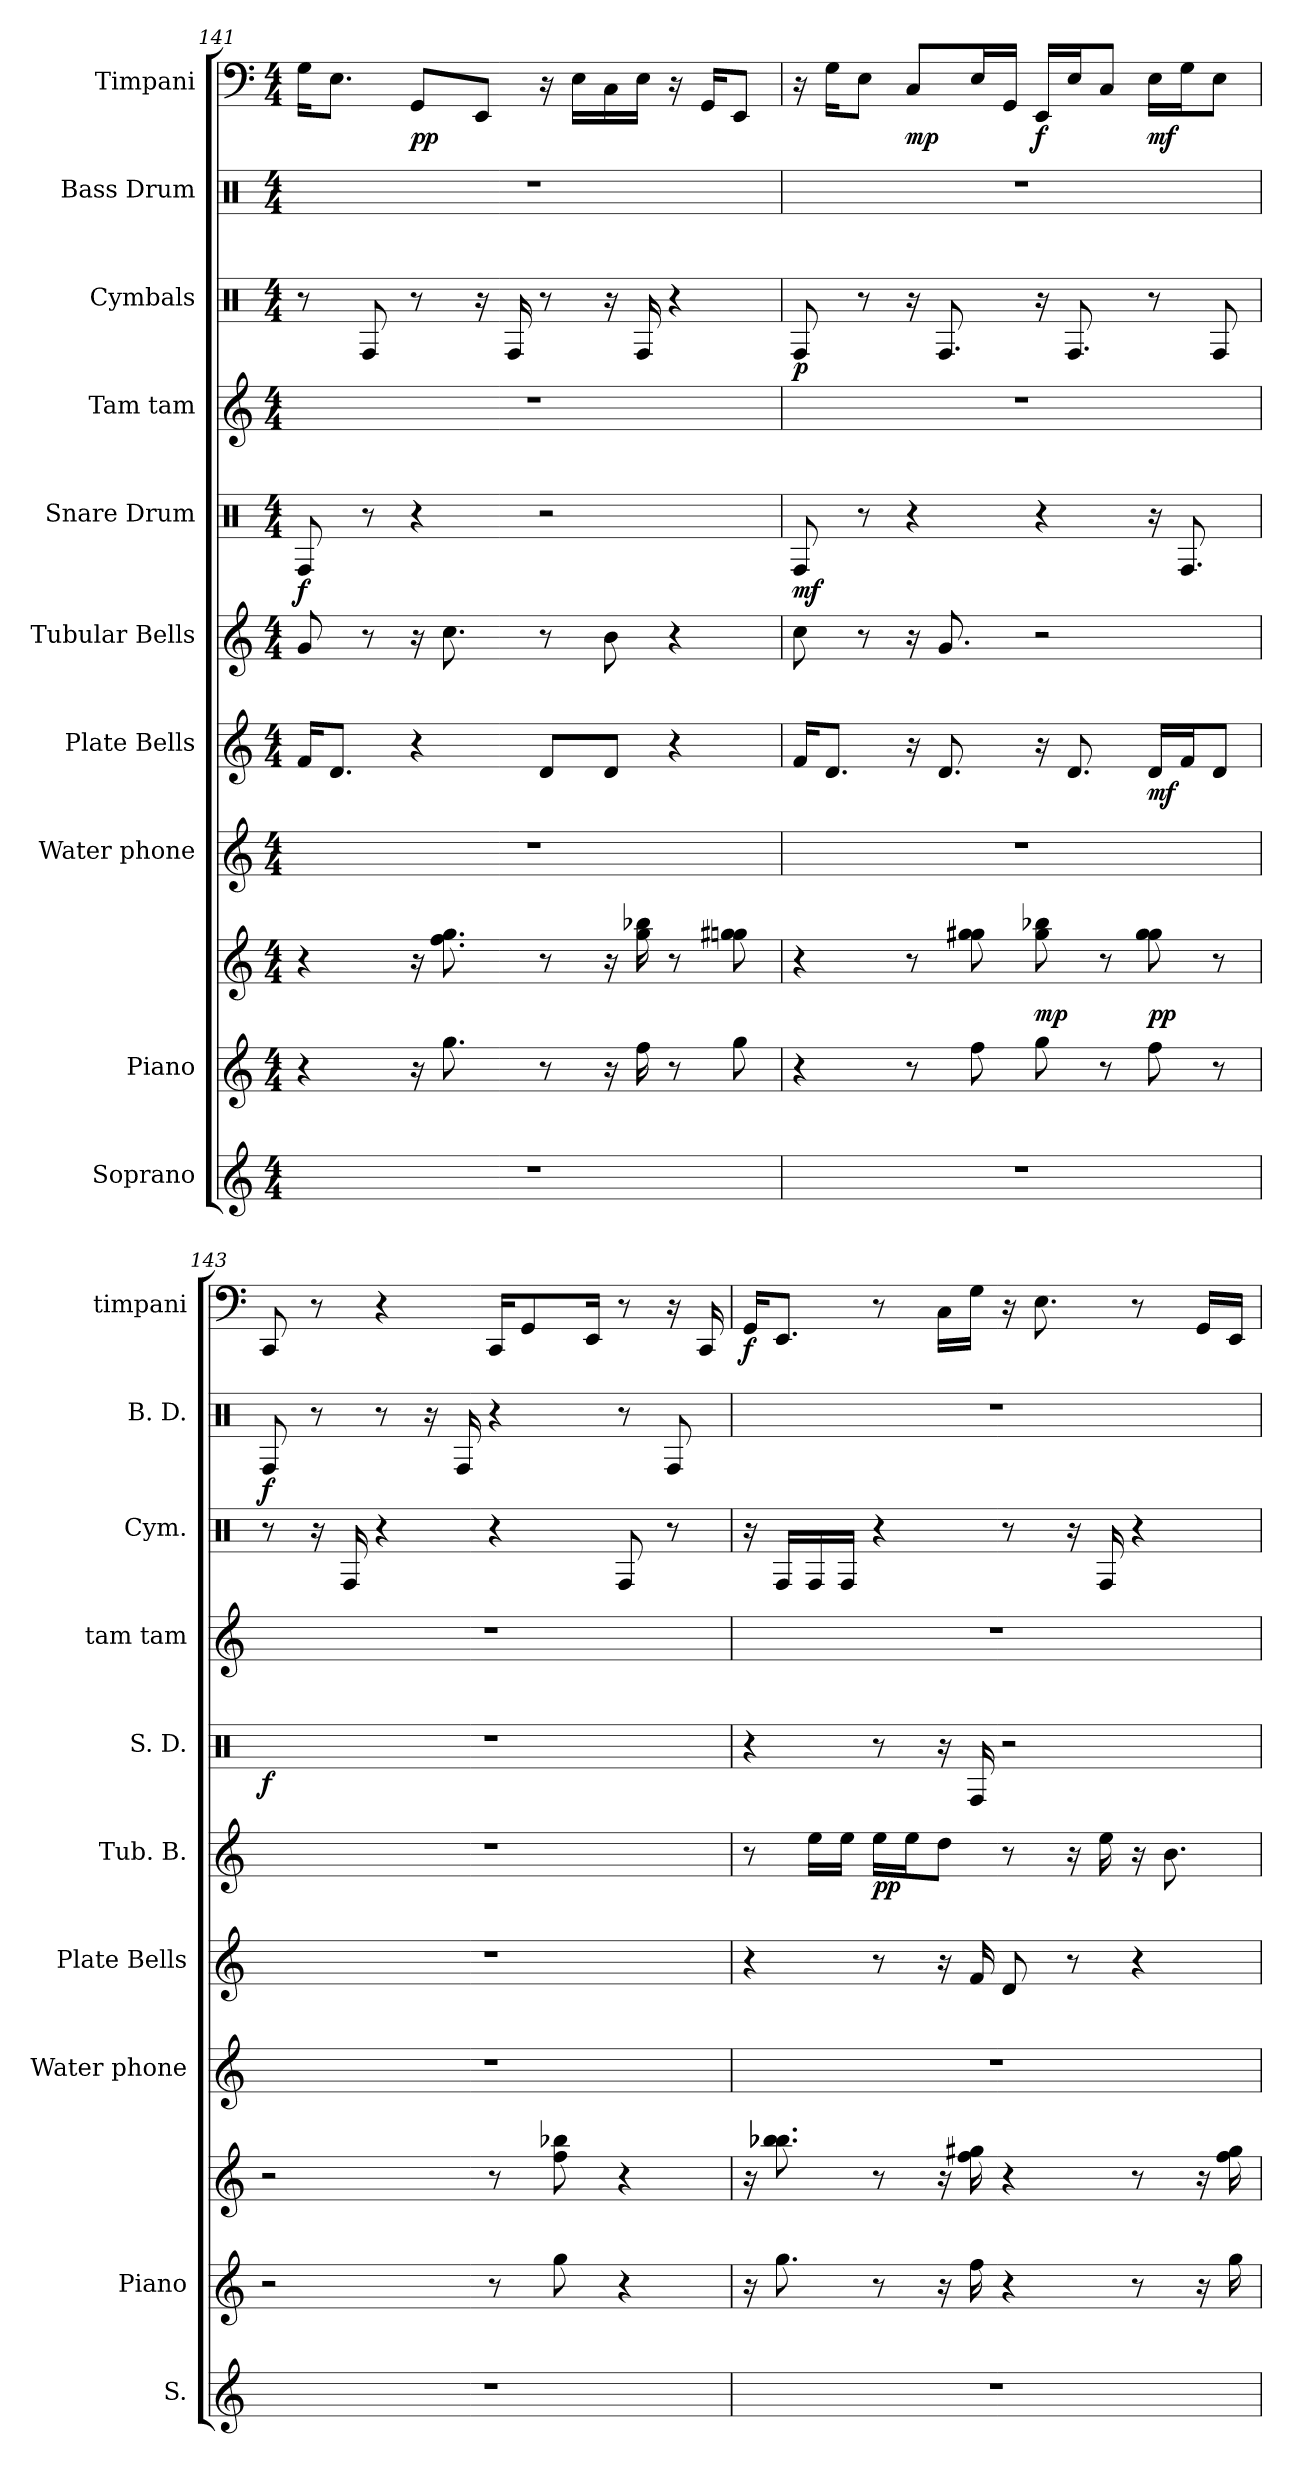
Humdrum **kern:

**kern	**kern	**kern	**dynam	**kern	**kern	**dynam	**kern	**dynam	**kern	**dynam	**kern	**kern	**dynam	**kern	**dynam	**kern	**dynam
*part10	*part9	*part9	*part9	*part8	*part7	*part7	*part6	*part6	*part5	*part5	*part4	*part3	*part3	*part2	*part2	*part1	*part1
*staff11	*staff10	*staff9	*staff9/10	*staff8	*staff7	*staff7	*staff6	*staff6	*staff5	*staff5	*staff4	*staff3	*staff3	*staff2	*staff2	*staff1	*staff1
*I"Soprano	*I"Piano	*	*	*I"Water phone	*I"Plate Bells	*	*I"Tubular Bells	*	*I"Snare Drum	*	*I"Tam tam	*I"Cymbals	*	*I"Bass Drum	*	*I"Timpani	*
*I'S.	*I'Piano	*	*	*I'Water phone	*I'Plate Bells	*	*I'Tub. B.	*	*I'S. D.	*	*I'tam tam	*I'Cym.	*	*I'B. D.	*	*I'timpani	*
*clefG2	*clefG2	*clefG2	*	*clefG2	*clefG2	*	*clefG2	*	*clefX	*	*clefG2	*clefX	*	*clefX	*	*clefF4	*
*k[]	*k[]	*k[]	*	*k[]	*k[]	*	*k[]	*	*k[]	*	*k[]	*k[]	*	*k[]	*	*k[]	*
*C:	*C:	*C:	*	*C:	*C:	*	*C:	*	*C:	*	*C:	*C:	*	*C:	*	*C:	*
*M4/4	*M4/4	*M4/4	*	*M4/4	*M4/4	*	*M4/4	*	*M4/4	*	*M4/4	*M4/4	*	*M4/4	*	*M4/4	*
=141	=141	=141	=141	=141	=141	=141	=141	=141	=141	=141	=141	=141	=141	=141	=141	=141	=141
1r	4r	4r	.	1r	16fi/KL	.	8gi/	.	8RFi/	f	1r	8r	.	1r	.	16Gi\KL	.
.	.	.	.	.	8.di/J	.	.	.	.	.	.	.	.	.	.	8.Ei\J	.
.	.	.	.	.	.	.	8r	.	8r	.	.	8RFi/	.	.	.	.	.
.	16r	16r	.	.	4r	.	16r	.	4r	.	.	8r	.	.	.	8GGi/L	pp
.	8.ggi\	8.ffi\ 8.ggi	.	.	.	.	8.cci\	.	.	.	.	.	.	.	.	.	.
.	.	.	.	.	.	.	.	.	.	.	.	16r	.	.	.	8EEi/J	.
.	.	.	.	.	.	.	.	.	.	.	.	16RFi/	.	.	.	.	.
.	8r	8r	.	.	8di/L	.	8r	.	2r	.	.	8r	.	.	.	16r	.
.	.	.	.	.	.	.	.	.	.	.	.	.	.	.	.	16Ei\LL	.
.	16r	16r	.	.	8di/J	.	8bi\	.	.	.	.	16r	.	.	.	16Ci\	.
.	16ffi\	16ggi\ 16bb-Xi	.	.	.	.	.	.	.	.	.	16RFi/	.	.	.	16Ei\JJ	.
.	8r	8r	.	.	4r	.	4r	.	.	.	.	4r	.	.	.	16r	.
.	.	.	.	.	.	.	.	.	.	.	.	.	.	.	.	16GGi/KL	.
.	8ggi\	8ggni\ 8gg#Xi	.	.	.	.	.	.	.	.	.	.	.	.	.	8EEi/J	.
=142	=142	=142	=142	=142	=142	=142	=142	=142	=142	=142	=142	=142	=142	=142	=142	=142	=142
1r	4r	4r	.	1r	16fi/KL	.	8cci\	.	8RFi/	mf	1r	8RFi/	p	1r	.	16r	.
.	.	.	.	.	8.di/J	.	.	.	.	.	.	.	.	.	.	16Gi\KL	.
.	.	.	.	.	.	.	8r	.	8r	.	.	8r	.	.	.	8Ei\J	.
.	8r	8r	.	.	16r	.	16r	.	4r	.	.	16r	.	.	.	8Ci/L	mp
.	.	.	.	.	8.di/	.	8.gi/	.	.	.	.	8.RFi/	.	.	.	.	.
.	8ffi\	8gg#Xi\ 8gg#i	.	.	.	.	.	.	.	.	.	.	.	.	.	16Ei/L	.
.	.	.	.	.	.	.	.	.	.	.	.	.	.	.	.	16GGi/JJ	.
.	8ggi\	8gg#i\ 8bb-Xi	mp	.	16r	.	2r	.	4r	.	.	16r	.	.	.	16EEi/LL	f
.	.	.	.	.	8.di/	.	.	.	.	.	.	8.RFi/	.	.	.	16Ei/J	.
.	8r	8r	.	.	.	.	.	.	.	.	.	.	.	.	.	8Ci/J	.
.	8ffi\	8gg#i\ 8gg#i	pp	.	16di/LL	mf	.	.	16r	.	.	8r	.	.	.	16Ei\LL	mf
.	.	.	.	.	16fi/J	.	.	.	8.RFi/	.	.	.	.	.	.	16Gi\J	.
.	8r	8r	.	.	8di/J	.	.	.	.	.	.	8RFi/	.	.	.	8Ei\J	.
!!LO:PB:g=z
=143	=143	=143	=143	=143	=143	=143	=143	=143	=143	=143	=143	=143	=143	=143	=143	=143	=143
1r	2r	2r	.	1r	1r	.	1r	.	1r	f	1r	8r	.	8RFi/	f	8CCi/	.
.	.	.	.	.	.	.	.	.	.	.	.	16r	.	8r	.	8r	.
.	.	.	.	.	.	.	.	.	.	.	.	16RFi/	.	.	.	.	.
.	.	.	.	.	.	.	.	.	.	.	.	4r	.	8r	.	4r	.
.	.	.	.	.	.	.	.	.	.	.	.	.	.	16r	.	.	.
.	.	.	.	.	.	.	.	.	.	.	.	.	.	16RFi/	.	.	.
.	8r	8r	.	.	.	.	.	.	.	.	.	4r	.	4r	.	16CCi/KL	.
.	.	.	.	.	.	.	.	.	.	.	.	.	.	.	.	8GGi/	.
.	8ggi\	8ffi\ 8bb-Xi	.	.	.	.	.	.	.	.	.	.	.	.	.	.	.
.	.	.	.	.	.	.	.	.	.	.	.	.	.	.	.	16EEi/Jk	.
.	4r	4r	.	.	.	.	.	.	.	.	.	8RFi/	.	8r	.	8r	.
.	.	.	.	.	.	.	.	.	.	.	.	8r	.	8RFi/	.	16r	.
.	.	.	.	.	.	.	.	.	.	.	.	.	.	.	.	16CCi/	.
=144	=144	=144	=144	=144	=144	=144	=144	=144	=144	=144	=144	=144	=144	=144	=144	=144	=144
1r	16r	16r	.	1r	4r	.	8r	.	4r	.	1r	16r	.	1r	.	16GGi/KL	f
.	8.ggi\	8.bb-Xi\ 8.bb-i	.	.	.	.	.	.	.	.	.	16RFi/LL	.	.	.	8.EEi/J	.
.	.	.	.	.	.	.	16eei\LL	.	.	.	.	16RFi/	.	.	.	.	.
.	.	.	.	.	.	.	16eei\JJ	.	.	.	.	16RFi/JJ	.	.	.	.	.
.	8r	8r	.	.	8r	.	16eei\LL	pp	8r	.	.	4r	.	.	.	8r	.
.	.	.	.	.	.	.	16eei\J	.	.	.	.	.	.	.	.	.	.
.	16r	16r	.	.	16r	.	8ddi\J	.	16r	.	.	.	.	.	.	16Ci\LL	.
.	16ffi\	16ffi\ 16gg#Xi	.	.	16fi/	.	.	.	16RFi/	.	.	.	.	.	.	16Gi\JJ	.
.	4r	4r	.	.	8di/	.	8r	.	2r	.	.	8r	.	.	.	16r	.
.	.	.	.	.	.	.	.	.	.	.	.	.	.	.	.	8.Ei\	.
.	.	.	.	.	8r	.	16r	.	.	.	.	16r	.	.	.	.	.
.	.	.	.	.	.	.	16eei\	.	.	.	.	16RFi/	.	.	.	.	.
.	8r	8r	.	.	4r	.	16r	.	.	.	.	4r	.	.	.	8r	.
.	.	.	.	.	.	.	8.bi\	.	.	.	.	.	.	.	.	.	.
.	16r	16r	.	.	.	.	.	.	.	.	.	.	.	.	.	16GGi/LL	.
.	16ggi\	16ffi\ 16gg#i	.	.	.	.	.	.	.	.	.	.	.	.	.	16EEi/JJ	.
=	=	=	=	=	=	=	=	=	=	=	=	=	=	=	=	=	=
*-	*-	*-	*-	*-	*-	*-	*-	*-	*-	*-	*-	*-	*-	*-	*-	*-	*-
